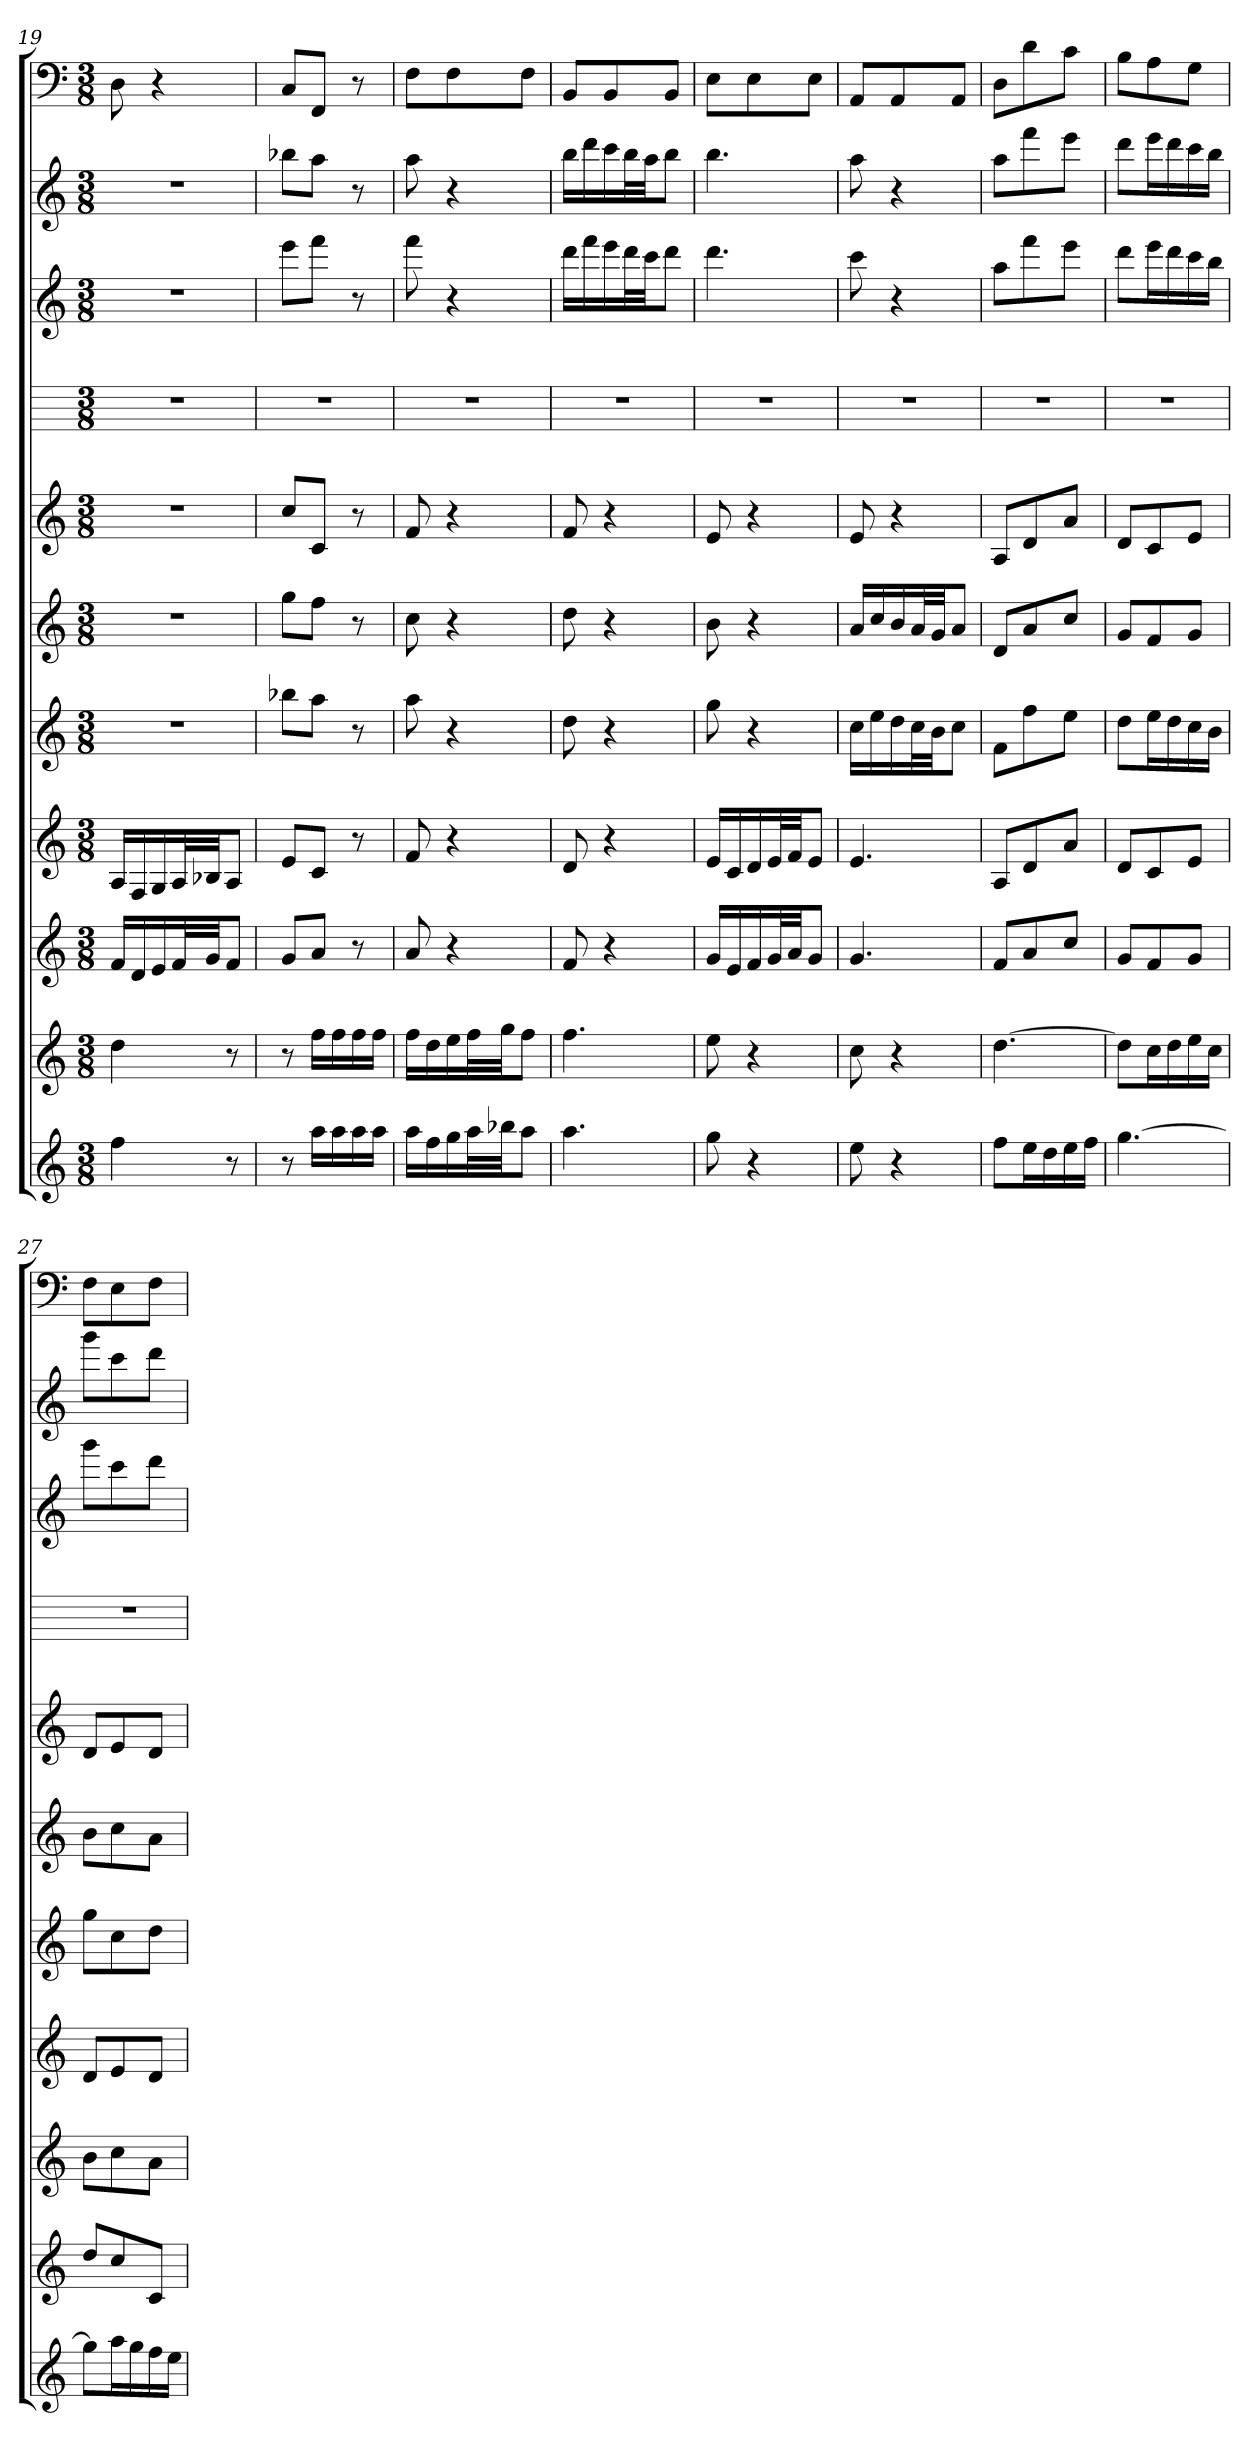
**kern	**kern	**kern	**kern	**kern	**kern	**kern	**kern	**kern	**kern	**kern
*part11	*part10	*part9	*part8	*part7	*part6	*part5	*part4	*part3	*part2	*part1
*staff11	*staff10	*staff9	*staff8	*staff7	*staff6	*staff5	*staff4	*staff3	*staff2	*staff1
*k[]	*k[]	*k[]	*k[]	*k[]	*k[]	*k[]	*k[]	*k[]	*k[]	*k[]
*C:	*C:	*C:	*C:	*C:	*C:	*C:	*C:	*C:	*C:	*C:
*M3/8	*M3/8	*M3/8	*M3/8	*M3/8	*M3/8	*M3/8	*M3/8	*M3/8	*M3/8	*M3/8
=19	=19	=19	=19	=19	=19	=19	=19	=19	=19	=19
4ff	4dd	16fLL	16ALL	4.r	4.r	4.r	4.r	4.r	4.r	8D
.	.	16d	16F	.	.	.	.	.	.	.
.	.	16e	16G	.	.	.	.	.	.	4r
.	.	32fL	32AL	.	.	.	.	.	.	.
.	.	32gJJ	32B-XJJ	.	.	.	.	.	.	.
8r	8r	8fJ	8AJ	.	.	.	.	.	.	.
=20	=20	=20	=20	=20	=20	=20	=20	=20	=20	=20
8r	8r	8gL	8eL	8bb-XL	8ggL	8ccL	4.r	8eeeL	8bb-XL	8CL
16aaLL	16ffLL	8aJ	8cJ	8aaJ	8ffJ	8cJ	.	8fffJ	8aaJ	8FFJ
16aa	16ff	.	.	.	.	.	.	.	.	.
16aa	16ff	8r	8r	8r	8r	8r	.	8r	8r	8r
16aaJJ	16ffJJ	.	.	.	.	.	.	.	.	.
=21	=21	=21	=21	=21	=21	=21	=21	=21	=21	=21
16aaLL	16ffLL	8a	8f	8aa	8cc	8f	4.r	8fff	8aa	8FL
16ff	16dd	.	.	.	.	.	.	.	.	.
16gg	16ee	4r	4r	4r	4r	4r	.	4r	4r	8F
32aaL	32ffL	.	.	.	.	.	.	.	.	.
32bb-XJJ	32ggJJ	.	.	.	.	.	.	.	.	.
8aaJ	8ffJ	.	.	.	.	.	.	.	.	8FJ
=22	=22	=22	=22	=22	=22	=22	=22	=22	=22	=22
4.aa	4.ff	8f	8d	8dd	8dd	8f	4.r	16dddLL	16bbLL	8BBL
.	.	.	.	.	.	.	.	16fff	16ddd	.
.	.	4r	4r	4r	4r	4r	.	16eee	16ccc	8BB
.	.	.	.	.	.	.	.	32dddL	32bbL	.
.	.	.	.	.	.	.	.	32cccJJ	32aaJJ	.
.	.	.	.	.	.	.	.	8dddJ	8bbJ	8BBJ
=23	=23	=23	=23	=23	=23	=23	=23	=23	=23	=23
8gg	8ee	16gLL	16eLL	8gg	8b	8e	4.r	4.ddd	4.bb	8EL
.	.	16e	16c	.	.	.	.	.	.	.
4r	4r	16f	16d	4r	4r	4r	.	.	.	8E
.	.	32gL	32eL	.	.	.	.	.	.	.
.	.	32aJJ	32fJJ	.	.	.	.	.	.	.
.	.	8gJ	8eJ	.	.	.	.	.	.	8EJ
=24	=24	=24	=24	=24	=24	=24	=24	=24	=24	=24
8ee	8cc	4.g	4.e	16ccLL	16aLL	8e	4.r	8ccc	8aa	8AAL
.	.	.	.	16ee	16cc	.	.	.	.	.
4r	4r	.	.	16dd	16b	4r	.	4r	4r	8AA
.	.	.	.	32ccL	32aL	.	.	.	.	.
.	.	.	.	32bJJ	32gJJ	.	.	.	.	.
.	.	.	.	8ccJ	8aJ	.	.	.	.	8AAJ
=25	=25	=25	=25	=25	=25	=25	=25	=25	=25	=25
8ffL	[4.dd	8fL	8AL	8fL	8dL	8AL	4.r	8aaL	8aaL	8DL
16eeL	.	8a	8d	8ff	8a	8d	.	8fff	8fff	8d
16dd	.	.	.	.	.	.	.	.	.	.
16ee	.	8ccJ	8aJ	8eeJ	8ccJ	8aJ	.	8eeeJ	8eeeJ	8cJ
16ffJJ	.	.	.	.	.	.	.	.	.	.
=26	=26	=26	=26	=26	=26	=26	=26	=26	=26	=26
[4.gg	8ddL]	8gL	8dL	8ddL	8gL	8dL	4.r	8dddL	8dddL	8BL
.	16ccL	8f	8c	16eeL	8f	8c	.	16eeeL	16eeeL	8A
.	16dd	.	.	16dd	.	.	.	16ddd	16ddd	.
.	16ee	8gJ	8eJ	16cc	8gJ	8eJ	.	16ccc	16ccc	8GJ
.	16ccJJ	.	.	16bJJ	.	.	.	16bbJJ	16bbJJ	.
=27	=27	=27	=27	=27	=27	=27	=27	=27	=27	=27
8ggL]	8ddL	8bL	8dL	8ggL	8bL	8dL	4.r	8gggL	8gggL	8FL
16aaL	8cc	8cc	8e	8cc	8cc	8e	.	8ccc	8ccc	8E
16gg	.	.	.	.	.	.	.	.	.	.
16ff	8cJ	8aJ	8dJ	8ddJ	8aJ	8dJ	.	8dddJ	8dddJ	8FJ
16eeJJ	.	.	.	.	.	.	.	.	.	.
=	=	=	=	=	=	=	=	=	=	=
*-	*-	*-	*-	*-	*-	*-	*-	*-	*-	*-
